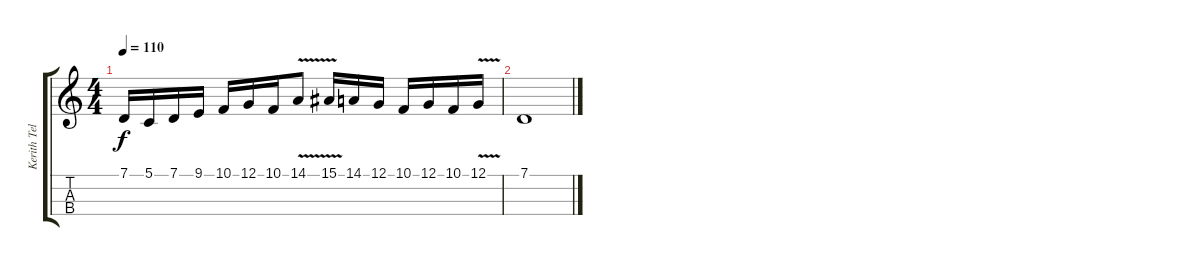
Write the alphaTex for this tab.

\track ("Kerith Telestai-Violin" "Kerith Tel") {instrument violin}
\staff {score tabs}
\tuning (G3 C3 G2 C2) {hide}
\ts (4 4)
\tempo 110
\clef g2
\ks c
7.1.16{dy f} 5.1.16 7.1.16 9.1.16 10.1.16 12.1.16 10.1.16 14.1{v}.8 15.1{v}.16 14.1.16 12.1.16 10.1.16 12.1.16 10.1.16 12.1{v}.16 |
7.1.1
